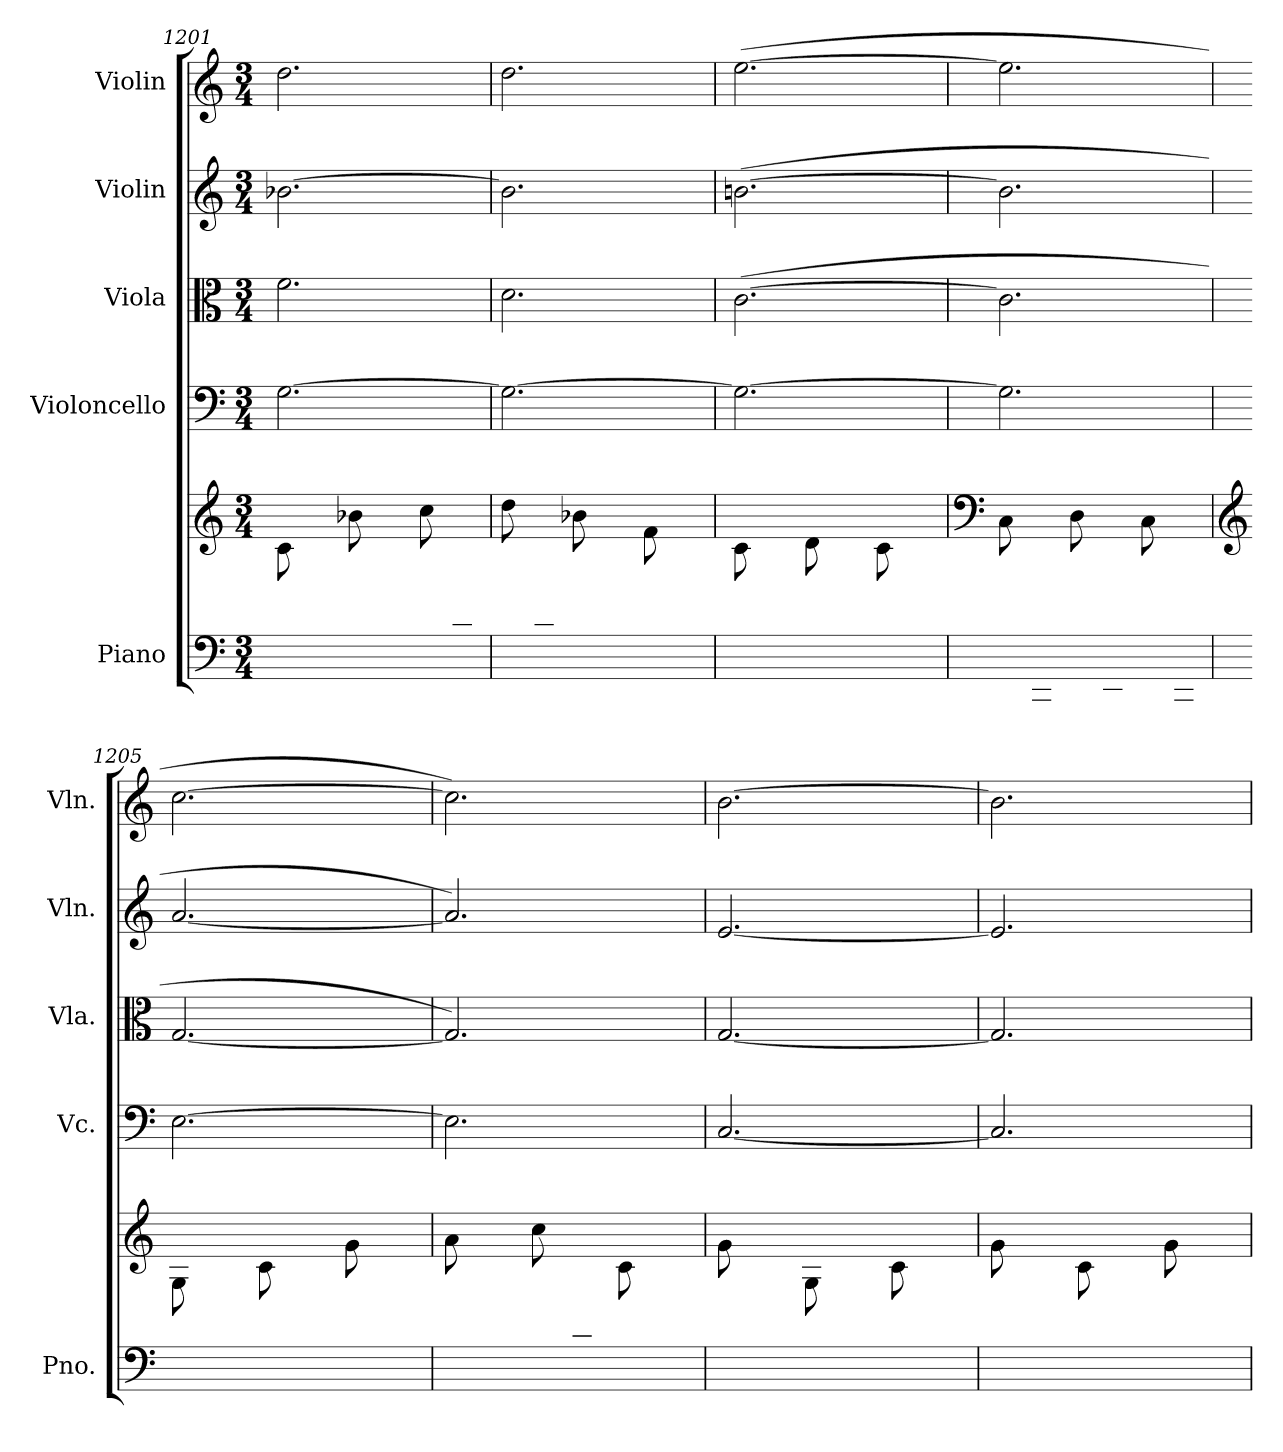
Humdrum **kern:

**kern	**kern	**kern	**kern	**kern	**kern
*part5	*part5	*part4	*part3	*part2	*part1
*staff6	*staff5	*staff4	*staff3	*staff2	*staff1
*I"Piano	*	*I"Violoncello	*I"Viola	*I"Violin	*I"Violin
*I'Pno.	*	*I'Vc.	*I'Vla.	*I'Vln.	*I'Vln.
*clefF4	*clefG2	*clefF4	*clefC3	*clefG2	*clefG2
*k[]	*k[]	*k[]	*k[]	*k[]	*k[]
*M3/4	*M3/4	*M3/4	*M3/4	*M3/4	*M3/4
=1201	=1201	=1201	=1201	=1201	=1201
*^	*	*	*	*	*
8ryy	4ryy	8c\L	[2.G\	2.f\	[2.b-X\	2.dd\
8C/	.	8ryy	.	.	.	.
8ryy	2ryy	8b-X\	.	.	.	.
8B-X/	.	8ryy	.	.	.	.
8ryy	.	8cc\	.	.	.	.
8c/J	.	8ryy	.	.	.	.
=1202	=1202	=1202	=1202	=1202	=1202	=1202
8ryy	4ryy	8dd\L	2.G\_	2.d\	2.b-\]	2.dd\
8d/	.	8ryy	.	.	.	.
8ryy	2ryy	8b-X\	.	.	.	.
8B-X/	.	8ryy	.	.	.	.
8ryy	.	8f\	.	.	.	.
8F/J	.	8ryy	.	.	.	.
=1203	=1203	=1203	=1203	=1203	=1203	=1203
8ryy	4ryy	8c\L	2.G\_	([2.c\	([2.bn\	([2.ee\
8C/	.	8ryy	.	.	.	.
8ryy	2ryy	8d\	.	.	.	.
8D/	.	8ryy	.	.	.	.
8ryy	.	8c\	.	.	.	.
8C/J	.	8ryy	.	.	.	.
!!LO:PB:g=z
=1204	=1204	=1204	=1204	=1204	=1204	=1204
*	*	*clefF4	*	*	*	*
8ryy	2.ryy	8C\L	2.G\]	2.c\]	2.b\]	2.ee\]
8CC/	.	8ryy	.	.	.	.
8ryy	.	8D\	.	.	.	.
8DD/	.	8ryy	.	.	.	.
8ryy	.	8C\	.	.	.	.
8CC/J	.	8ryy	.	.	.	.
=1205	=1205	=1205	=1205	=1205	=1205	=1205
*	*	*clefG2	*	*	*	*
8ryy	4ryy	8G\L	[2.E\	[2.G/	[2.a/	[2.cc\
8GG/	.	8ryy	.	.	.	.
8ryy	2ryy	8c\	.	.	.	.
8C/	.	8ryy	.	.	.	.
8ryy	.	8g\	.	.	.	.
8G/J	.	8ryy	.	.	.	.
=1206	=1206	=1206	=1206	=1206	=1206	=1206
8ryy	4ryy	8a\L	2.E\]	2.G/])	2.a/])	2.cc\])
8A/	.	8ryy	.	.	.	.
8ryy	2ryy	8cc\	.	.	.	.
8c/	.	8ryy	.	.	.	.
8ryy	.	8c\	.	.	.	.
8C/J	.	8ryy	.	.	.	.
=1207	=1207	=1207	=1207	=1207	=1207	=1207
8ryy	4ryy	8g\L	[2.C/	[2.G/	[2.e/	[2.b\
8G/	.	8ryy	.	.	.	.
8ryy	2ryy	8G\	.	.	.	.
8GG/	.	8ryy	.	.	.	.
8ryy	.	8c\	.	.	.	.
8C/J	.	8ryy	.	.	.	.
=1208	=1208	=1208	=1208	=1208	=1208	=1208
8ryy	4ryy	8g\L	2.C/]	2.G/]	2.e/]	2.b\]
8G/	.	8ryy	.	.	.	.
8ryy	2ryy	8c\	.	.	.	.
8C/	.	8ryy	.	.	.	.
8ryy	.	8g\	.	.	.	.
8G/J	.	8ryy	.	.	.	.
*v	*v	*	*	*	*	*
=	=	=	=	=	=
*-	*-	*-	*-	*-	*-
